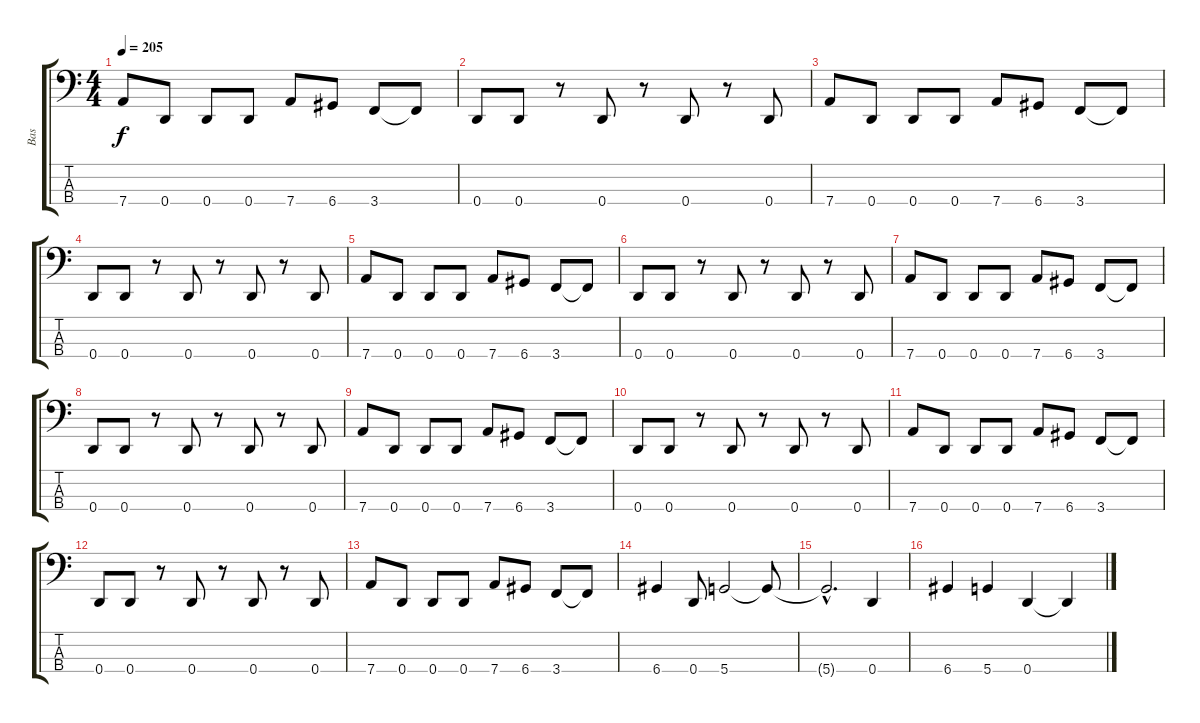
\track ("Bas" "Bas") {instrument electricbasspick}
\staff {score tabs}
\tuning (G2 D2 A1 D1) {hide}
\ts (4 4)
\tempo 205
\clef f4
\ks c
7.4.8{dy f} 0.4.8 0.4.8 0.4.8 7.4.8 6.4.8 3.4.8 3.4{t}.8 |
0.4.8 0.4.8 r.8 0.4.8 r.8 0.4.8 r.8 0.4.8 |
7.4.8 0.4.8 0.4.8 0.4.8 7.4.8 6.4.8 3.4.8 3.4{t}.8 |
0.4.8 0.4.8 r.8 0.4.8 r.8 0.4.8 r.8 0.4.8 |
7.4.8 0.4.8 0.4.8 0.4.8 7.4.8 6.4.8 3.4.8 3.4{t}.8 |
0.4.8 0.4.8 r.8 0.4.8 r.8 0.4.8 r.8 0.4.8 |
7.4.8 0.4.8 0.4.8 0.4.8 7.4.8 6.4.8 3.4.8 3.4{t}.8 |
0.4.8 0.4.8 r.8 0.4.8 r.8 0.4.8 r.8 0.4.8 |
7.4.8 0.4.8 0.4.8 0.4.8 7.4.8 6.4.8 3.4.8 3.4{t}.8 |
0.4.8 0.4.8 r.8 0.4.8 r.8 0.4.8 r.8 0.4.8 |
7.4.8 0.4.8 0.4.8 0.4.8 7.4.8 6.4.8 3.4.8 3.4{t}.8 |
0.4.8 0.4.8 r.8 0.4.8 r.8 0.4.8 r.8 0.4.8 |
7.4.8 0.4.8 0.4.8 0.4.8 7.4.8 6.4.8 3.4.8 3.4{t}.8 |
6.4.4 0.4.8 5.4.2 5.4{t}.8 |
5.4{hac t}.2{d} 0.4.4 |
6.4.4 5.4.4 0.4.4 0.4{t}.4
